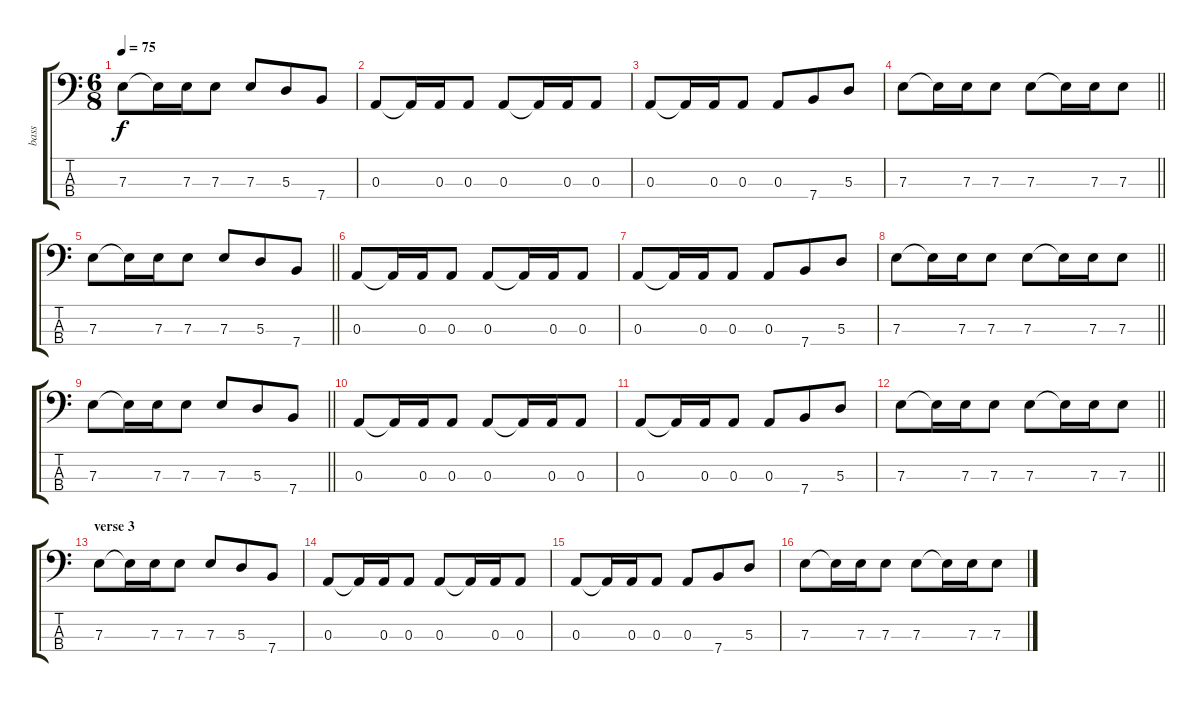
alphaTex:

\track ("bass" "bass") {instrument electricbassfinger}
\staff {score tabs}
\tuning (G2 D2 A1 E1) {hide}
\ts (6 8)
\tempo 75
\clef f4
\ks c
7.3.8{dy f} 7.3{t}.16 7.3.16 7.3.8 7.3.8 5.3.8 7.4.8 |
0.3.8 0.3{t}.16 0.3.16 0.3.8 0.3.8 0.3{t}.16 0.3.16 0.3.8 |
0.3.8 0.3{t}.16 0.3.16 0.3.8 0.3.8 7.4.8 5.3.8 |
\barLineRight lightlight
7.3.8 7.3{t}.16 7.3.16 7.3.8 7.3.8 7.3{t}.16 7.3.16 7.3.8 |
\barLineRight lightlight
7.3.8 7.3{t}.16 7.3.16 7.3.8 7.3.8 5.3.8 7.4.8 |
0.3.8 0.3{t}.16 0.3.16 0.3.8 0.3.8 0.3{t}.16 0.3.16 0.3.8 |
0.3.8 0.3{t}.16 0.3.16 0.3.8 0.3.8 7.4.8 5.3.8 |
\barLineRight lightlight
7.3.8 7.3{t}.16 7.3.16 7.3.8 7.3.8 7.3{t}.16 7.3.16 7.3.8 |
\barLineRight lightlight
7.3.8 7.3{t}.16 7.3.16 7.3.8 7.3.8 5.3.8 7.4.8 |
0.3.8 0.3{t}.16 0.3.16 0.3.8 0.3.8 0.3{t}.16 0.3.16 0.3.8 |
0.3.8 0.3{t}.16 0.3.16 0.3.8 0.3.8 7.4.8 5.3.8 |
\barLineRight lightlight
7.3.8 7.3{t}.16 7.3.16 7.3.8 7.3.8 7.3{t}.16 7.3.16 7.3.8 |
\section ("" "verse 3")
7.3.8 7.3{t}.16 7.3.16 7.3.8 7.3.8 5.3.8 7.4.8 |
0.3.8 0.3{t}.16 0.3.16 0.3.8 0.3.8 0.3{t}.16 0.3.16 0.3.8 |
0.3.8 0.3{t}.16 0.3.16 0.3.8 0.3.8 7.4.8 5.3.8 |
7.3.8 7.3{t}.16 7.3.16 7.3.8 7.3.8 7.3{t}.16 7.3.16 7.3.8
